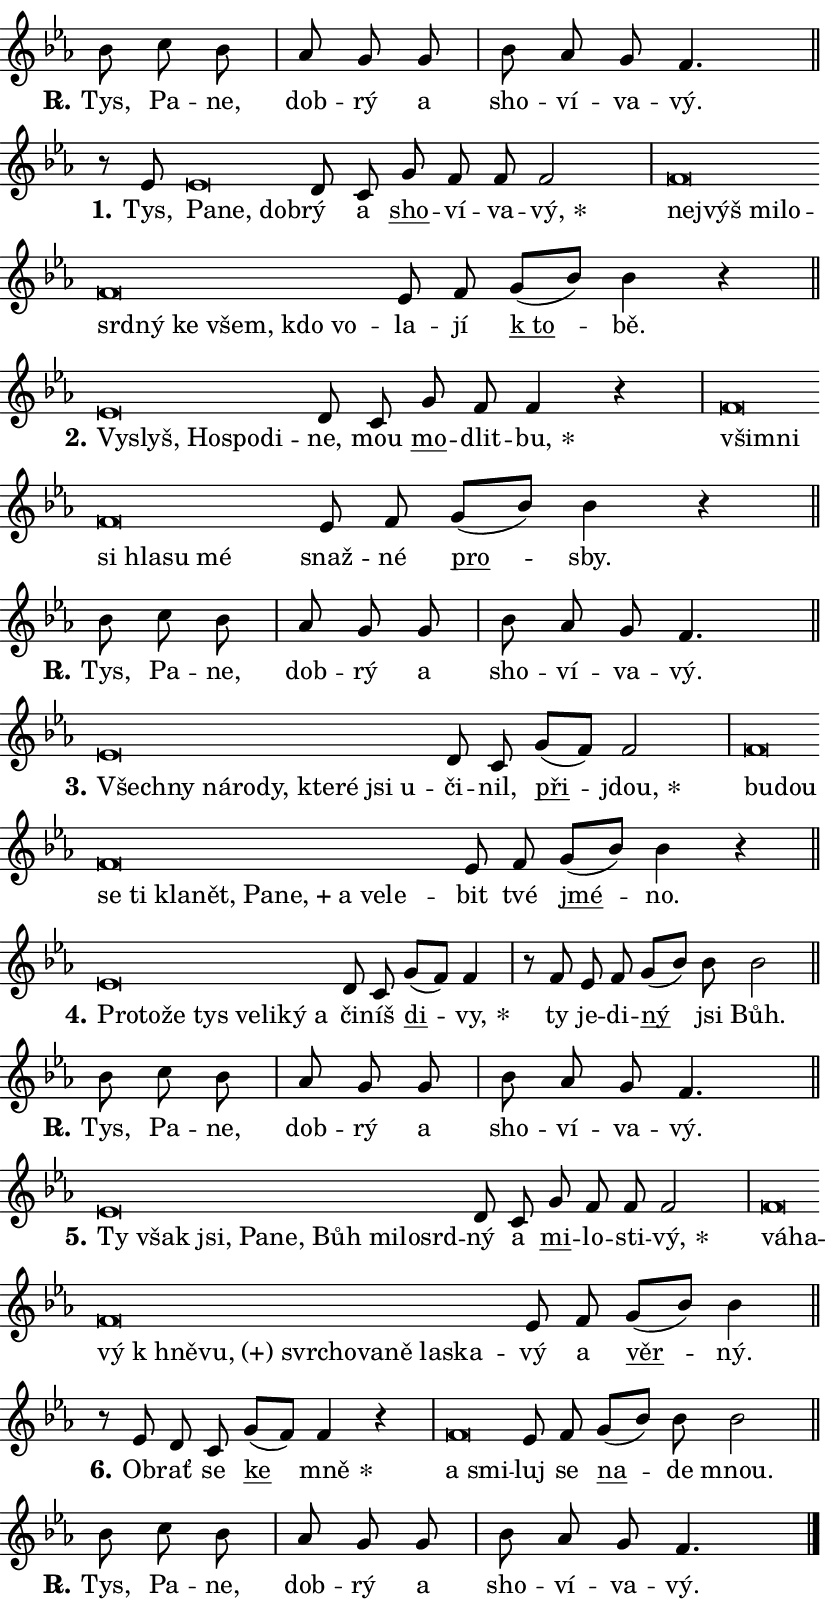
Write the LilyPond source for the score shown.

\version "2.24.0"
\header { tagline = "" }
\paper {
  indent = 0\cm
  top-margin = 0\cm
  right-margin = 0.13\cm % to fit lyric hyphens
  bottom-margin = 0\cm
  left-margin = 0\cm
  paper-width = 14\cm
  page-breaking = #ly:one-page-breaking
  system-system-spacing.basic-distance = #11
  score-system-spacing.basic-distance = #11
  ragged-last = ##f
}


%% Author: Thomas Morley
%% https://lists.gnu.org/archive/html/lilypond-user/2020-05/msg00002.html
#(define (line-position grob)
"Returns position of @var[grob} in current system:
   @code{'start}, if at first time-step
   @code{'end}, if at last time-step
   @code{'middle} otherwise
"
  (let* ((col (ly:item-get-column grob))
         (ln (ly:grob-object col 'left-neighbor))
         (rn (ly:grob-object col 'right-neighbor))
         (col-to-check-left (if (ly:grob? ln) ln col))
         (col-to-check-right (if (ly:grob? rn) rn col))
         (break-dir-left
           (and
             (ly:grob-property col-to-check-left 'non-musical #f)
             (ly:item-break-dir col-to-check-left)))
         (break-dir-right
           (and
             (ly:grob-property col-to-check-right 'non-musical #f)
             (ly:item-break-dir col-to-check-right))))
        (cond ((eqv? 1 break-dir-left) 'start)
              ((eqv? -1 break-dir-right) 'end)
              (else 'middle))))

#(define (tranparent-at-line-position vctor)
  (lambda (grob)
  "Relying on @code{line-position} select the relevant enry from @var{vctor}.
Used to determine transparency,"
    (case (line-position grob)
      ((end) (not (vector-ref vctor 0)))
      ((middle) (not (vector-ref vctor 1)))
      ((start) (not (vector-ref vctor 2))))))

noteHeadBreakVisibility =
#(define-music-function (break-visibility)(vector?)
"Makes @code{NoteHead}s transparent relying on @var{break-visibility}"
#{
  \override NoteHead.transparent =
    #(tranparent-at-line-position break-visibility)
#})

#(define delete-ledgers-for-transparent-note-heads
  (lambda (grob)
    "Reads whether a @code{NoteHead} is transparent.
If so this @code{NoteHead} is removed from @code{'note-heads} from
@var{grob}, which is supposed to be @code{LedgerLineSpanner}.
As a result ledgers are not printed for this @code{NoteHead}"
    (let* ((nhds-array (ly:grob-object grob 'note-heads))
           (nhds-list
             (if (ly:grob-array? nhds-array)
                 (ly:grob-array->list nhds-array)
                 '()))
           ;; Relies on the transparent-property being done before
           ;; Staff.LedgerLineSpanner.after-line-breaking is executed.
           ;; This is fragile ...
           (to-keep
             (remove
               (lambda (nhd)
                 (ly:grob-property nhd 'transparent #f))
               nhds-list)))
      ;; TODO find a better method to iterate over grob-arrays, similiar
      ;; to filter/remove etc for lists
      ;; For now rebuilt from scratch
      (set! (ly:grob-object grob 'note-heads)  '())
      (for-each
        (lambda (nhd)
          (ly:pointer-group-interface::add-grob grob 'note-heads nhd))
        to-keep))))

squashNotes = {
  \override NoteHead.X-extent = #'(-0.2 . 0.2)
  \override NoteHead.Y-extent = #'(-0.75 . 0)
  \override NoteHead.stencil =
    #(lambda (grob)
       (let ((pos (ly:grob-property grob 'staff-position)))
         (begin
           (if (< pos -7) (display "ERROR: Lower brevis then expected\n") (display ""))
           (if (<= pos -6) ly:text-interface::print ly:note-head::print))))
}
unSquashNotes = {
  \revert NoteHead.X-extent
  \revert NoteHead.Y-extent
  \revert NoteHead.stencil
}

hideNotes = \noteHeadBreakVisibility #begin-of-line-visible
unHideNotes = \noteHeadBreakVisibility #all-visible

% work-around for resetting accidentals
% https://lilypond.org/doc/v2.23/Documentation/notation/displaying-rhythms#unmetered-music
cadenzaMeasure = {
  \cadenzaOff
  \partial 1024 s1024
  \cadenzaOn
}

#(define-markup-command (accent layout props text) (markup?)
  "Underline accented syllable"
  (interpret-markup layout props
    #{\markup \override #'(offset . 4.3) \underline { #text }#}))

responsum = \markup \concat {
  "R" \hspace #-1.05 \path #0.1 #'((moveto 0 0.07) (lineto 0.9 0.8)) \hspace #0.05 "."
}

spaceSize = #0.6828661417322834 % exact space size for TeX Gyre Schola

\layout {
  \context {
    \Staff
    \remove "Time_signature_engraver"
    \override LedgerLineSpanner.after-line-breaking = #delete-ledgers-for-transparent-note-heads
  }
  \context {
    \Lyrics {
      \override LyricSpace.minimum-distance = \spaceSize
      \override LyricText.font-name = #"TeX Gyre Schola"
      \override LyricText.font-size = 1
      \override StanzaNumber.font-name = #"TeX Gyre Schola Bold"
      \override StanzaNumber.font-size = 1
    }
  }
  \context {
    \Score 
    \override NoteHead.text =
      #(lambda (grob) 
        (let ((pos (ly:grob-property grob 'staff-position)))
          #{\markup {
            \combine
              \halign #-0.55 \raise #(if (= pos -6) 0 0.5) \override #'(thickness . 2) \draw-line #'(3.2 . 0)
              \musicglyph "noteheads.sM1"
          }#}))
  }
}

% magnetic-lyrics.ily
%
%   written by
%     Jean Abou Samra <jean@abou-samra.fr>
%     Werner Lemberg <wl@gnu.org>
%
%   adapted by
%     Jiri Hon <jiri.hon@gmail.com>
%
% Version 2022-Apr-15

% https://www.mail-archive.com/lilypond-user@gnu.org/msg149350.html

#(define (Left_hyphen_pointer_engraver context)
   "Collect syllable-hyphen-syllable occurrences in lyrics and store
them in properties.  This engraver only looks to the left.  For
example, if the lyrics input is @code{foo -- bar}, it does the
following.

@itemize @bullet
@item
Set the @code{text} property of the @code{LyricHyphen} grob between
@q{foo} and @q{bar} to @code{foo}.

@item
Set the @code{left-hyphen} property of the @code{LyricText} grob with
text @q{foo} to the @code{LyricHyphen} grob between @q{foo} and
@q{bar}.
@end itemize

Use this auxiliary engraver in combination with the
@code{lyric-@/text::@/apply-@/magnetic-@/offset!} hook."
   (let ((hyphen #f)
         (text #f))
     (make-engraver
      (acknowledgers
       ((lyric-syllable-interface engraver grob source-engraver)
        (set! text grob)))
      (end-acknowledgers
       ((lyric-hyphen-interface engraver grob source-engraver)
        ;(when (not (grob::has-interface grob 'lyric-space-interface))
          (set! hyphen grob)));)
      ((stop-translation-timestep engraver)
       (when (and text hyphen)
         (ly:grob-set-object! text 'left-hyphen hyphen))
       (set! text #f)
       (set! hyphen #f)))))

#(define (lyric-text::apply-magnetic-offset! grob)
   "If the space between two syllables is less than the value in
property @code{LyricText@/.details@/.squash-threshold}, move the right
syllable to the left so that it gets concatenated with the left
syllable.

Use this function as a hook for
@code{LyricText@/.after-@/line-@/breaking} if the
@code{Left_@/hyphen_@/pointer_@/engraver} is active."
   (let ((hyphen (ly:grob-object grob 'left-hyphen #f)))
     (when hyphen
       (let ((left-text (ly:spanner-bound hyphen LEFT)))
         (when (grob::has-interface left-text 'lyric-syllable-interface)
           (let* ((common (ly:grob-common-refpoint grob left-text X))
                  (this-x-ext (ly:grob-extent grob common X))
                  (left-x-ext
                   (begin
                     ;; Trigger magnetism for left-text.
                     (ly:grob-property left-text 'after-line-breaking)
                     (ly:grob-extent left-text common X)))
                  ;; `delta` is the gap width between two syllables.
                  (delta (- (interval-start this-x-ext)
                            (interval-end left-x-ext)))
                  (details (ly:grob-property grob 'details))
                  (threshold (assoc-get 'squash-threshold details 0.2)))
             (when (< delta threshold)
               (let* (;; We have to manipulate the input text so that
                      ;; ligatures crossing syllable boundaries are not
                      ;; disabled.  For languages based on the Latin
                      ;; script this is essentially a beautification.
                      ;; However, for non-Western scripts it can be a
                      ;; necessity.
                      (lt (ly:grob-property left-text 'text))
                      (rt (ly:grob-property grob 'text))
                      (is-space (grob::has-interface hyphen 'lyric-space-interface))
                      (space (if is-space " " ""))
                      (extra-delta (if is-space spaceSize 0))
                      ;; Append new syllable.
                      (ltrt-space (if (and (string? lt) (string? rt))
                                (string-append lt space rt)
                                (make-concat-markup (list lt space rt))))
                      ;; Right-align `ltrt` to the right side.
                      (ltrt-space-markup (grob-interpret-markup
                               grob
                               (make-translate-markup
                                (cons (interval-length this-x-ext) 0)
                                (make-right-align-markup ltrt-space)))))
                 (begin
                   ;; Don't print `left-text`.
                   (ly:grob-set-property! left-text 'stencil #f)
                   ;; Set text and stencil (which holds all collected
                   ;; syllables so far) and shift it to the left.
                   (ly:grob-set-property! grob 'text ltrt-space)
                   (ly:grob-set-property! grob 'stencil ltrt-space-markup)
                   (ly:grob-translate-axis! grob (- (- delta extra-delta)) X))))))))))


#(define (lyric-hyphen::displace-bounds-first grob)
   ;; Make very sure this callback isn't triggered too early.
   (let ((left (ly:spanner-bound grob LEFT))
         (right (ly:spanner-bound grob RIGHT)))
     (ly:grob-property left 'after-line-breaking)
     (ly:grob-property right 'after-line-breaking)
     (ly:lyric-hyphen::print grob)))

squashThreshold = #0.4

\layout {
  \context {
    \Lyrics
    \consists #Left_hyphen_pointer_engraver
    \override LyricText.after-line-breaking =
      #lyric-text::apply-magnetic-offset!
    \override LyricHyphen.stencil = #lyric-hyphen::displace-bounds-first
    \override LyricText.details.squash-threshold = \squashThreshold
    \override LyricHyphen.minimum-distance = 0
    \override LyricHyphen.minimum-length = \squashThreshold
  }
}

squashText = \override LyricText.details.squash-threshold = 9999
unSquashText = \override LyricText.details.squash-threshold = \squashThreshold

leftText = \override LyricText.self-alignment-X = #LEFT
unLeftText = \revert LyricText.self-alignment-X

starOffset = #(lambda (grob) 
                (let ((x_offset (ly:self-alignment-interface::aligned-on-x-parent grob)))
                  (if (= x_offset 0) 0 (+ x_offset 1.2))))

star = #(define-music-function (syllable)(string?)
"Append star separator at the end of a syllable"
#{
  \once \override LyricText.X-offset = #starOffset
  \lyricmode { \markup {
    #syllable
    \override #'((font-name . "TeX Gyre Schola Bold")) \hspace #0.2 \lower #0.65 \larger "*"
  } }
#})

starAccent = #(define-music-function (syllable)(string?)
"Append star separator at the end of a syllable and make accent"
#{
  \once \override LyricText.X-offset = #starOffset
  \lyricmode { \markup {
    \accent #syllable
    \override #'((font-name . "TeX Gyre Schola Bold")) \hspace #0.2 \lower #0.65 \larger "*"
  } }
#})

breath = #(define-music-function (syllable)(string?)
"Append breathing indicator at the end of a syllable"
#{
  \lyricmode { \markup { #syllable "+" } }
#})

optionalBreath = #(define-music-function (syllable)(string?)
"Append optional breathing indicator at the end of a syllable"
#{
  \lyricmode { \markup { #syllable "(+)" } }
#})


\score {
    <<
        \new Voice = "melody" { \cadenzaOn \key es \major \relative { bes'8 c bes \cadenzaMeasure \bar "|" as g g \cadenzaMeasure \bar "|" bes as g f4. \cadenzaMeasure \bar "||" \break } }
        \new Lyrics \lyricsto "melody" { \lyricmode { \set stanza = \responsum
Tys, Pa -- ne, dob -- rý a sho -- ví -- va -- vý. } }
    >>
    \layout {}
}

\score {
    <<
        \new Voice = "melody" { \cadenzaOn \key es \major \relative { r8 es'8 \squashNotes es\breve*1/16 \hideNotes \breve*1/16 \breve*1/16 \bar "" \unHideNotes \unSquashNotes d8 c \bar "" g' f f f2 \cadenzaMeasure \bar "|" \squashNotes f\breve*1/16 \hideNotes \breve*1/16 \bar "" \breve*1/16 \bar "" \breve*1/16 \bar "" \breve*1/16 \bar "" \breve*1/16 \bar "" \breve*1/16 \bar "" \breve*1/16 \bar "" \breve*1/16 \breve*1/16 \bar "" \unHideNotes \unSquashNotes es8 f \bar "" g[( bes)] bes4 r \cadenzaMeasure \bar "||" \break } }
        \new Lyrics \lyricsto "melody" { \lyricmode { \set stanza = "1."
Tys, \leftText Pa -- \squashText ne, dob -- \unLeftText \unSquashText rý a \markup \accent sho -- ví -- va -- \star vý, \leftText nej -- \squashText výš mi -- lo -- srd -- ný ke všem, kdo vo -- \unLeftText \unSquashText la -- jí \markup \accent "k to" -- bě. } }
    >>
    \layout {}
}

\score {
    <<
        \new Voice = "melody" { \cadenzaOn \key es \major \relative { \squashNotes es'\breve*1/16 \hideNotes \breve*1/16 \bar "" \breve*1/16 \bar "" \breve*1/16 \breve*1/16 \bar "" \unHideNotes \unSquashNotes d8 c \bar "" g' f f4 r \cadenzaMeasure \bar "|" \squashNotes f\breve*1/16 \hideNotes \breve*1/16 \bar "" \breve*1/16 \bar "" \breve*1/16 \bar "" \breve*1/16 \breve*1/16 \bar "" \unHideNotes \unSquashNotes es8 f \bar "" g[( bes)] bes4 r \cadenzaMeasure \bar "||" \break } }
        \new Lyrics \lyricsto "melody" { \lyricmode { \set stanza = "2."
\leftText Vy -- \squashText slyš, Ho -- spo -- di -- \unLeftText \unSquashText ne, mou \markup \accent mo -- dlit -- \star bu, \leftText všim -- \squashText ni si hla -- su mé \unLeftText \unSquashText snaž -- né \markup \accent pro -- sby. } }
    >>
    \layout {}
}

\score {
    <<
        \new Voice = "melody" { \cadenzaOn \key es \major \relative { bes'8 c bes \cadenzaMeasure \bar "|" as g g \cadenzaMeasure \bar "|" bes as g f4. \cadenzaMeasure \bar "||" \break } }
        \new Lyrics \lyricsto "melody" { \lyricmode { \set stanza = \responsum
Tys, Pa -- ne, dob -- rý a sho -- ví -- va -- vý. } }
    >>
    \layout {}
}

\score {
    <<
        \new Voice = "melody" { \cadenzaOn \key es \major \relative { \squashNotes es'\breve*1/16 \hideNotes \breve*1/16 \bar "" \breve*1/16 \bar "" \breve*1/16 \bar "" \breve*1/16 \bar "" \breve*1/16 \bar "" \breve*1/16 \bar "" \breve*1/16 \breve*1/16 \bar "" \unHideNotes \unSquashNotes d8 c \bar "" g'[( f)] f2 \cadenzaMeasure \bar "|" \squashNotes f\breve*1/16 \hideNotes \breve*1/16 \bar "" \breve*1/16 \bar "" \breve*1/16 \bar "" \breve*1/16 \bar "" \breve*1/16 \bar "" \breve*1/16 \bar "" \breve*1/16 \bar "" \breve*1/16 \bar "" \breve*1/16 \breve*1/16 \bar "" \unHideNotes \unSquashNotes es8 f \bar "" g[( bes)] bes4 r \cadenzaMeasure \bar "||" \break } }
        \new Lyrics \lyricsto "melody" { \lyricmode { \set stanza = "3."
\leftText Všech -- \squashText ny ná -- ro -- dy, kte -- ré jsi u -- \unLeftText \unSquashText či -- nil, \markup \accent při -- \star jdou, \leftText bu -- \squashText dou se ti kla -- nět, Pa -- \breath "ne," a ve -- le -- \unLeftText \unSquashText bit tvé \markup \accent jmé -- no. } }
    >>
    \layout {}
}

\score {
    <<
        \new Voice = "melody" { \cadenzaOn \key es \major \relative { \squashNotes es'\breve*1/16 \hideNotes \breve*1/16 \bar "" \breve*1/16 \bar "" \breve*1/16 \bar "" \breve*1/16 \bar "" \breve*1/16 \bar "" \breve*1/16 \breve*1/16 \bar "" \unHideNotes \unSquashNotes d8 c \bar "" g'[( f)] f4 \cadenzaMeasure \bar "|" r8 f8 es8 f \bar "" g[( bes)] bes bes2 \cadenzaMeasure \bar "||" \break } }
        \new Lyrics \lyricsto "melody" { \lyricmode { \set stanza = "4."
\leftText Pro -- \squashText to -- že tys ve -- li -- ký a \unLeftText \unSquashText či -- níš \markup \accent di -- \star vy, ty je -- di -- \markup \accent ný jsi Bůh. } }
    >>
    \layout {}
}

\score {
    <<
        \new Voice = "melody" { \cadenzaOn \key es \major \relative { bes'8 c bes \cadenzaMeasure \bar "|" as g g \cadenzaMeasure \bar "|" bes as g f4. \cadenzaMeasure \bar "||" \break } }
        \new Lyrics \lyricsto "melody" { \lyricmode { \set stanza = \responsum
Tys, Pa -- ne, dob -- rý a sho -- ví -- va -- vý. } }
    >>
    \layout {}
}

\score {
    <<
        \new Voice = "melody" { \cadenzaOn \key es \major \relative { \squashNotes es'\breve*1/16 \hideNotes \breve*1/16 \bar "" \breve*1/16 \bar "" \breve*1/16 \bar "" \breve*1/16 \bar "" \breve*1/16 \bar "" \breve*1/16 \bar "" \breve*1/16 \breve*1/16 \bar "" \unHideNotes \unSquashNotes d8 c \bar "" g' f f f2 \cadenzaMeasure \bar "|" \squashNotes f\breve*1/16 \hideNotes \breve*1/16 \bar "" \breve*1/16 \bar "" \breve*1/16 \bar "" \breve*1/16 \bar "" \breve*1/16 \bar "" \breve*1/16 \bar "" \breve*1/16 \bar "" \breve*1/16 \bar "" \breve*1/16 \breve*1/16 \bar "" \unHideNotes \unSquashNotes es8 f \bar "" g[( bes)] bes4 \cadenzaMeasure \bar "||" \break } }
        \new Lyrics \lyricsto "melody" { \lyricmode { \set stanza = "5."
\leftText Ty \squashText však jsi, Pa -- ne, Bůh mi -- lo -- srd -- \unLeftText \unSquashText ný a \markup \accent mi -- lo -- sti -- \star vý, \leftText vá -- \squashText ha -- vý "k hně" -- \optionalBreath vu, svr -- cho -- va -- ně la -- ska -- \unLeftText \unSquashText vý a \markup \accent věr -- ný. } }
    >>
    \layout {}
}

\score {
    <<
        \new Voice = "melody" { \cadenzaOn \key es \major \relative { r8 es' d8 c \bar "" g'[( f)] f4 r \cadenzaMeasure \bar "|" \squashNotes f\breve*1/16 \hideNotes \breve*1/16 \bar "" \unHideNotes \unSquashNotes es8 f \bar "" g[( bes)] bes bes2 \cadenzaMeasure \bar "||" \break } }
        \new Lyrics \lyricsto "melody" { \lyricmode { \set stanza = "6."
Ob -- rať se \markup \accent ke \star mně \leftText a \squashText smi -- \unLeftText \unSquashText luj se \markup \accent na -- de mnou. } }
    >>
    \layout {}
}

\score {
    <<
        \new Voice = "melody" { \cadenzaOn \key es \major \relative { bes'8 c bes \cadenzaMeasure \bar "|" as g g \cadenzaMeasure \bar "|" bes as g f4. \cadenzaMeasure \bar "||" \break } \bar "|." }
        \new Lyrics \lyricsto "melody" { \lyricmode { \set stanza = \responsum
Tys, Pa -- ne, dob -- rý a sho -- ví -- va -- vý. } }
    >>
    \layout {}
}
